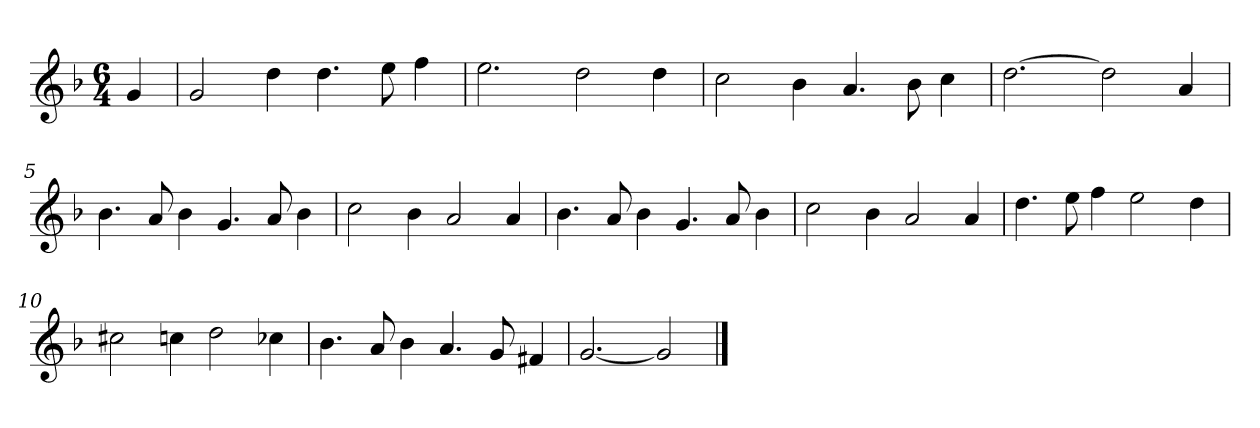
**kern
*part1
*staff1
*k[b-]
*M6/4
*MM120
=
4g
=1
2g
4dd
4.dd
8ee
4ff
=2
2.ee
2dd
4dd
=3
2cc
4b-
4.a
8b-
4cc
=4
[2.dd
2dd]
4a
=5
4.b-
8a
4b-
4.g
8a
4b-
=6
2cc
4b-
2a
4a
=7
4.b-
8a
4b-
4.g
8a
4b-
=8
2cc
4b-
2a
4a
=9
4.dd
8ee
4ff
2ee
4dd
=10
2cc#X
4ccn
2dd
4cc-X
=11
4.b-
8a
4b-
4.a
8g
4f#X
=12
[2.g
2g]
==
*-
